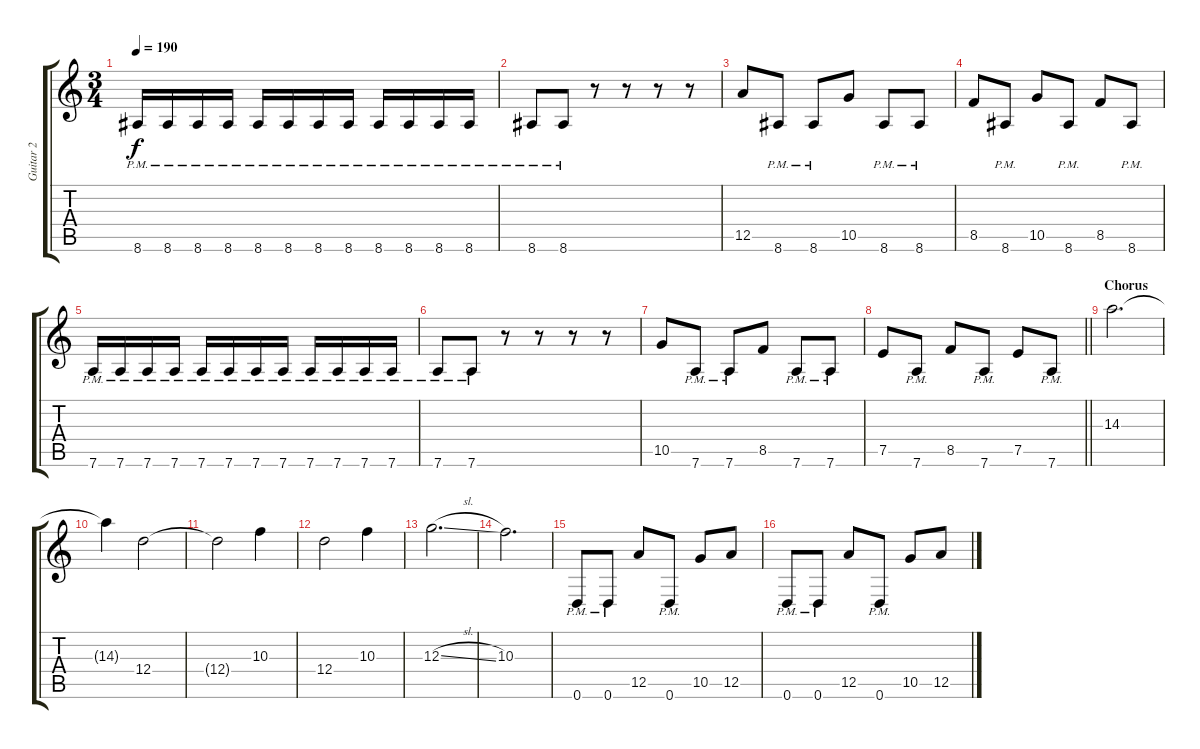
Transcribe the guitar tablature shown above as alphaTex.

\track ("Guitar 2" "Guitar 2") {instrument distortionguitar}
\staff {score tabs}
\tuning (E4 B3 G3 D3 A2 D2) {hide}
\ts (3 4)
\tempo 190
\clef g2
\ks c
8.6{pm}.16{dy f} 8.6{pm}.16 8.6{pm}.16 8.6{pm}.16 8.6{pm}.16 8.6{pm}.16 8.6{pm}.16 8.6{pm}.16 8.6{pm}.16 8.6{pm}.16 8.6{pm}.16 8.6{pm}.16 |
8.6{pm}.8 8.6{pm}.8 r.8 r.8 r.8 r.8 |
12.5.8 8.6{pm}.8 8.6{pm}.8 10.5.8 8.6{pm}.8 8.6{pm}.8 |
8.5.8 8.6{pm}.8 10.5.8 8.6{pm}.8 8.5.8 8.6{pm}.8 |
7.6{pm}.16 7.6{pm}.16 7.6{pm}.16 7.6{pm}.16 7.6{pm}.16 7.6{pm}.16 7.6{pm}.16 7.6{pm}.16 7.6{pm}.16 7.6{pm}.16 7.6{pm}.16 7.6{pm}.16 |
7.6{pm}.8 7.6{pm}.8 r.8 r.8 r.8 r.8 |
10.5.8 7.6{pm}.8 7.6{pm}.8 8.5.8 7.6{pm}.8 7.6{pm}.8 |
\barLineRight lightlight
7.5.8 7.6{pm}.8 8.5.8 7.6{pm}.8 7.5.8 7.6{pm}.8 |
\section ("" "Chorus")
14.3.2{d} |
14.3{t}.4 12.4.2 |
12.4{t}.2 10.3.4 |
12.4.2 10.3.4 |
12.3{sl}.2{d} |
10.3.2{d} |
0.6{pm}.8 0.6{pm}.8 12.5.8 0.6{pm}.8 10.5.8 12.5.8 |
0.6{pm}.8 0.6{pm}.8 12.5.8 0.6{pm}.8 10.5.8 12.5.8
